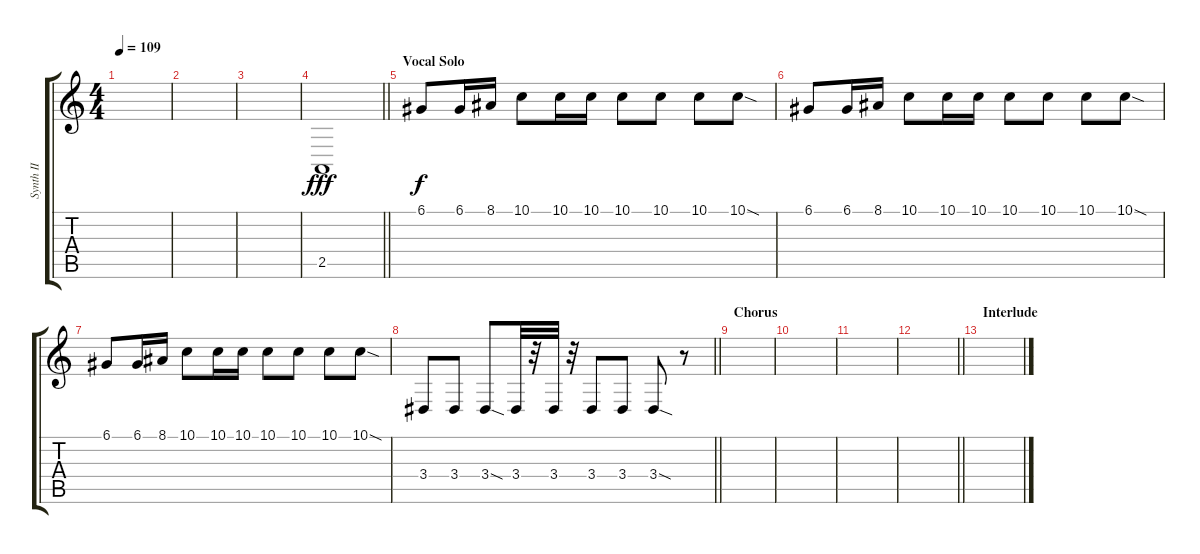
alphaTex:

\track ("Synth II" "Synth II") {instrument synthbrass1}
\staff {score tabs}
\tuning (D4 A3 F3 C3 G2 C2) {hide}
\ts (4 4)
\tempo 109
\clef g2
\ks c
|
|
|
\barLineRight lightlight
2.5.1{dy fff volume 16 balance 8 instrument synthstrings2} |
\section ("" "Vocal Solo")
6.1.8{dy f volume 7 balance 5 instrument englishhorn} 6.1.16 8.1.16 10.1.8 10.1.16 10.1.16 10.1.8 10.1.8 10.1.8 10.1{sod}.8 |
6.1.8 6.1.16 8.1.16 10.1.8 10.1.16 10.1.16 10.1.8 10.1.8 10.1.8 10.1{sod}.8 |
6.1.8 6.1.16 8.1.16 10.1.8 10.1.16 10.1.16 10.1.8 10.1.8 10.1.8 10.1{sod}.8 |
\barLineRight lightlight
3.4.8{volume 10 balance 16 instrument baritonesax} 3.4.8 3.4{sod}.8 3.4.32 r.32 3.4.32 r.32 3.4.8 3.4.8 3.4{sod}.8 r.8 |
\section ("" "Chorus")
|
|
|
\barLineRight lightlight
|
\section ("" "Interlude")
